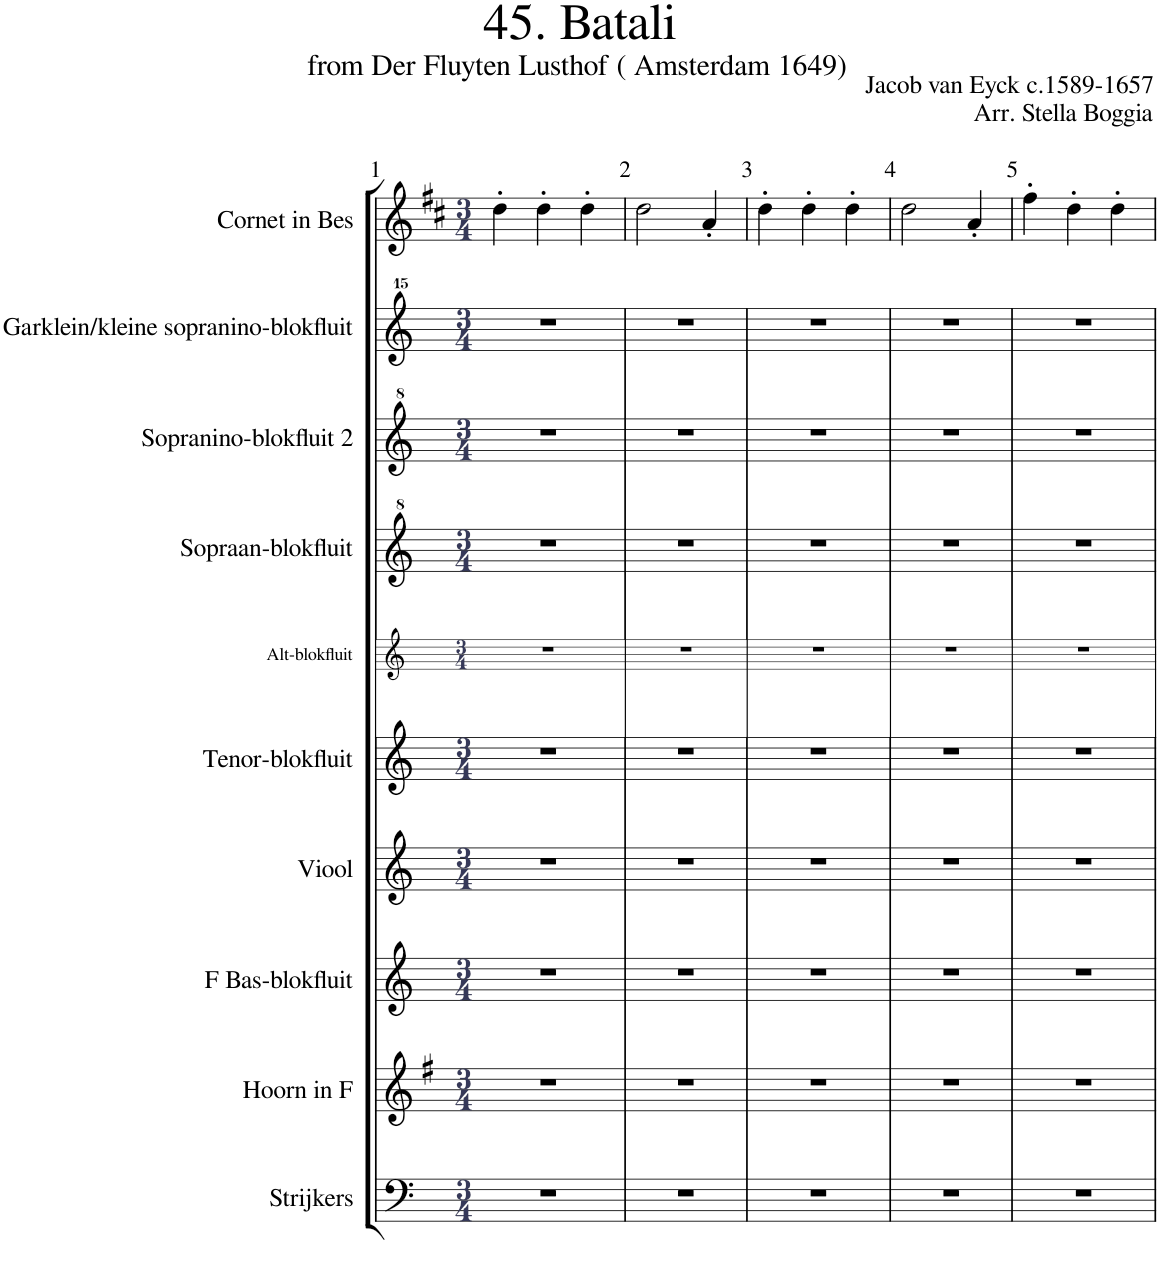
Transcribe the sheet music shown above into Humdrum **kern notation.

**kern	**kern	**kern	**kern	**kern	**kern	**kern	**kern	**kern	**kern
*part10	*part9	*part8	*part7	*part6	*part5	*part4	*part3	*part2	*part1
*staff10	*staff9	*staff8	*staff7	*staff6	*staff5	*staff4	*staff3	*staff2	*staff1
*I"Strijkers	*I"Hoorn in F	*I"F Bas-blokfluit	*I"Viool	*I"Tenor-blokfluit	*I"Alt-blokfluit	*I"Sopraan-blokfluit	*I"Sopranino-blokfluit 2	*I"Garklein/kleine sopranino-blokfluit	*I"Cornet in Bes
*	*I'Hrn. in F	*I'F Bs. Blf.	*I'Vl.	*I'T. Blf.	*I'A. Blf.	*I'S. Blf.	*I'Si. Blf. 2	*I'Gk. Blf.	*I'Cor.
*	*	*	*	*	*stria5	*	*	*	*
*clefF4	*clefG2	*clefG2	*clefG2	*clefG2	*clefG2	*clefG^2	*clefG^2	*clefG^^2	*clefG2
*	*Trd4c7	*	*	*	*	*	*	*	*Trd1c2
*k[]	*k[f#]	*k[]	*k[]	*k[]	*k[]	*k[]	*k[]	*k[]	*k[f#c#]
*M3/4	*M3/4	*M3/4	*M3/4	*M3/4	*M3/4	*M3/4	*M3/4	*M3/4	*M3/4
=1	=1	=1	=1	=1	=1	=1	=1	=1	=1
2.r	2.r	2.r	2.r	2.r	2.r	2.r	2.r	2.r	4dd'\
.	.	.	.	.	.	.	.	.	4dd'\
.	.	.	.	.	.	.	.	.	4dd'\
=2	=2	=2	=2	=2	=2	=2	=2	=2	=2
2.r	2.r	2.r	2.r	2.r	2.r	2.r	2.r	2.r	2dd\
.	.	.	.	.	.	.	.	.	4a'/
=3	=3	=3	=3	=3	=3	=3	=3	=3	=3
2.r	2.r	2.r	2.r	2.r	2.r	2.r	2.r	2.r	4dd'\
.	.	.	.	.	.	.	.	.	4dd'\
.	.	.	.	.	.	.	.	.	4dd'\
=4	=4	=4	=4	=4	=4	=4	=4	=4	=4
2.r	2.r	2.r	2.r	2.r	2.r	2.r	2.r	2.r	2dd\
.	.	.	.	.	.	.	.	.	4a'/
=5	=5	=5	=5	=5	=5	=5	=5	=5	=5
2.r	2.r	2.r	2.r	2.r	2.r	2.r	2.r	2.r	4ff#'\
.	.	.	.	.	.	.	.	.	4dd'\
.	.	.	.	.	.	.	.	.	4dd'\
=	=	=	=	=	=	=	=	=	=
*-	*-	*-	*-	*-	*-	*-	*-	*-	*-
